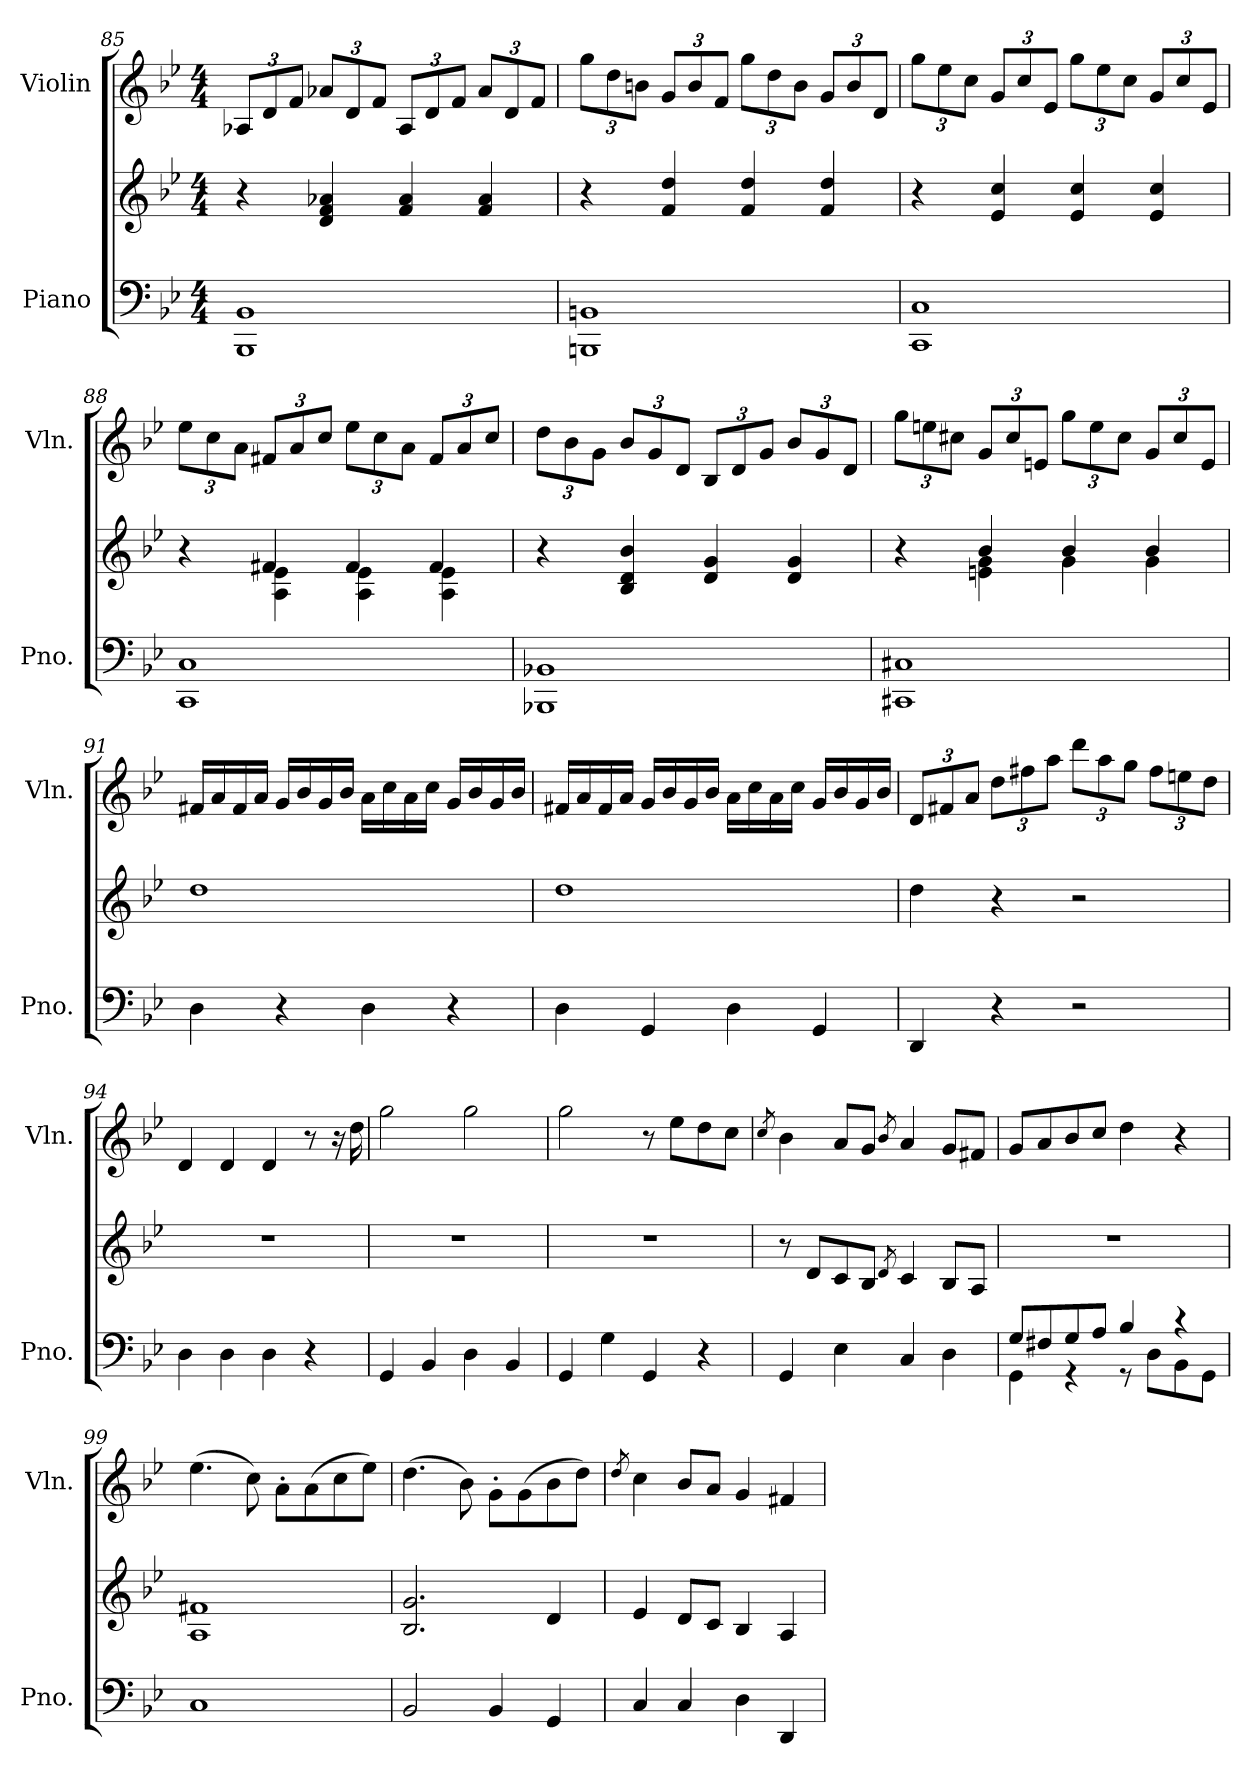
**kern	**kern	**kern
*part2	*part2	*part1
*staff3	*staff2	*staff1
*I"Piano	*	*I"Violin
*I'Pno.	*	*I'Vln.
*clefF4	*clefG2	*clefG2
*k[b-e-]	*k[b-e-]	*k[b-e-]
*M4/4	*M4/4	*M4/4
*	*	*Xbrackettup
=85	=85	=85
1BBB- 1BB-	4r	12A-X/L
.	.	12d/
.	.	12f/J
.	4d/ 4f/ 4a-X/	12a-X/L
.	.	12d/
.	.	12f/J
.	4f/ 4a-/	12A-/L
.	.	12d/
.	.	12f/J
.	4f/ 4a-/	12a-/L
.	.	12d/
.	.	12f/J
=86	=86	=86
1BBBn 1BBn	4r	12gg\L
.	.	12dd\
.	.	12bn\J
.	4f/ 4dd/	12g/L
.	.	12b/
.	.	12f/J
.	4f/ 4dd/	12gg\L
.	.	12dd\
.	.	12b\J
.	4f/ 4dd/	12g/L
.	.	12b/
.	.	12d/J
=87	=87	=87
1CC 1C	4r	12gg\L
.	.	12ee-\
.	.	12cc\J
.	4e-/ 4cc/	12g/L
.	.	12cc/
.	.	12e-/J
.	4e-/ 4cc/	12gg\L
.	.	12ee-\
.	.	12cc\J
.	4e-/ 4cc/	12g/L
.	.	12cc/
.	.	12e-/J
=88	=88	=88
*	*^	*
1CC 1C	4r	4ryy	12ee-\L
.	.	.	12cc\
.	.	.	12a\J
.	4f#X/	4A\ 4e-\	12f#X/L
.	.	.	12a/
.	.	.	12cc/J
.	4f#/	4A\ 4e-\	12ee-\L
.	.	.	12cc\
.	.	.	12a\J
.	4f#/	4A\ 4e-\	12f#/L
.	.	.	12a/
.	.	.	12cc/J
*	*v	*v	*
=89	=89	=89
1BBB-X 1BB-X	4r	12dd\L
.	.	12b-\
.	.	12g\J
.	4B-/ 4d/ 4b-/	12b-/L
.	.	12g/
.	.	12d/J
.	4d/ 4g/	12B-/L
.	.	12d/
.	.	12g/J
.	4d/ 4g/	12b-/L
.	.	12g/
.	.	12d/J
=90	=90	=90
*	*^	*
1CC#X 1C#X	4r	4ryy	12gg\L
.	.	.	12een\
.	.	.	12cc#X\J
.	4b-/	4en\ 4g\	12g/L
.	.	.	12cc#/
.	.	.	12en/J
.	4b-/	4g\	12gg\L
.	.	.	12ee\
.	.	.	12cc#\J
.	4b-/	4g\	12g/L
.	.	.	12cc#/
.	.	.	12e/J
*	*v	*v	*
=91	=91	=91
4D\	1dd	16f#X/LL
.	.	16a/
.	.	16f#/
.	.	16a/JJ
4r	.	16g/LL
.	.	16b-/
.	.	16g/
.	.	16b-/JJ
4D\	.	16a\LL
.	.	16cc\
.	.	16a\
.	.	16cc\JJ
4r	.	16g/LL
.	.	16b-/
.	.	16g/
.	.	16b-/JJ
=92	=92	=92
4D\	1dd	16f#X/LL
.	.	16a/
.	.	16f#/
.	.	16a/JJ
4GG/	.	16g/LL
.	.	16b-/
.	.	16g/
.	.	16b-/JJ
4D\	.	16a\LL
.	.	16cc\
.	.	16a\
.	.	16cc\JJ
4GG/	.	16g/LL
.	.	16b-/
.	.	16g/
.	.	16b-/JJ
=93	=93	=93
4DD/	4dd\	12d/L
.	.	12f#X/
.	.	12a/J
4r	4r	12dd\L
.	.	12ff#X\
.	.	12aa\J
2r	2r	12ddd\L
.	.	12aa\
.	.	12gg\J
.	.	12ff#\L
.	.	12een\
.	.	12dd\J
=94	=94	=94
4D\	1r	4d/
4D\	.	4d/
4D\	.	4d/
4r	.	8r
.	.	16r
.	.	16dd\
=95	=95	=95
4GG/	1r	2gg\
4BB-/	.	.
4D\	.	2gg\
4BB-/	.	.
=96	=96	=96
4GG/	1r	2gg\
4G\	.	.
4GG/	.	8r
.	.	8ee-\L
4r	.	8dd\
.	.	8cc\J
=97	=97	=97
.	.	8qcc/
4GG/	8r	4b-\
.	8d/L	.
4E-\	8c/	8a/L
.	8B-/J	8g/J
.	8qd/	8qb-/
4C/	4c/	4a/
4D\	8B-/L	8g/L
.	8A/J	8f#X/J
=98	=98	=98
*^	*	*
8G/L	4GG\	1r	8g/L
8F#X/	.	.	8a/
8G/	4r	.	8b-/
8A/J	.	.	8cc/J
4B-/	8r	.	4dd\
.	8D\L	.	.
4r	8BB-\	.	4r
.	8GG\J	.	.
*v	*v	*	*
=99	=99	=99
1C	1A 1f#X	(>4.ee-\
.	.	8cc\)
.	.	8a'\L
.	.	(>8a\
.	.	8cc\
.	.	8ee-\J)
=100	=100	=100
2BB-/	2.B-/ 2.g/	(>4.dd\
.	.	8b-\)
4BB-/	.	8g'\L
.	.	(>8g\
4GG/	4d/	8b-\
.	.	8dd\J)
=101	=101	=101
.	.	8qdd/
4C/	4e-/	4cc\
4C/	8d/L	8b-/L
.	8c/J	8a/J
4D\	4B-/	4g/
4DD/	4A/	4f#X/
=	=	=
*-	*-	*-
